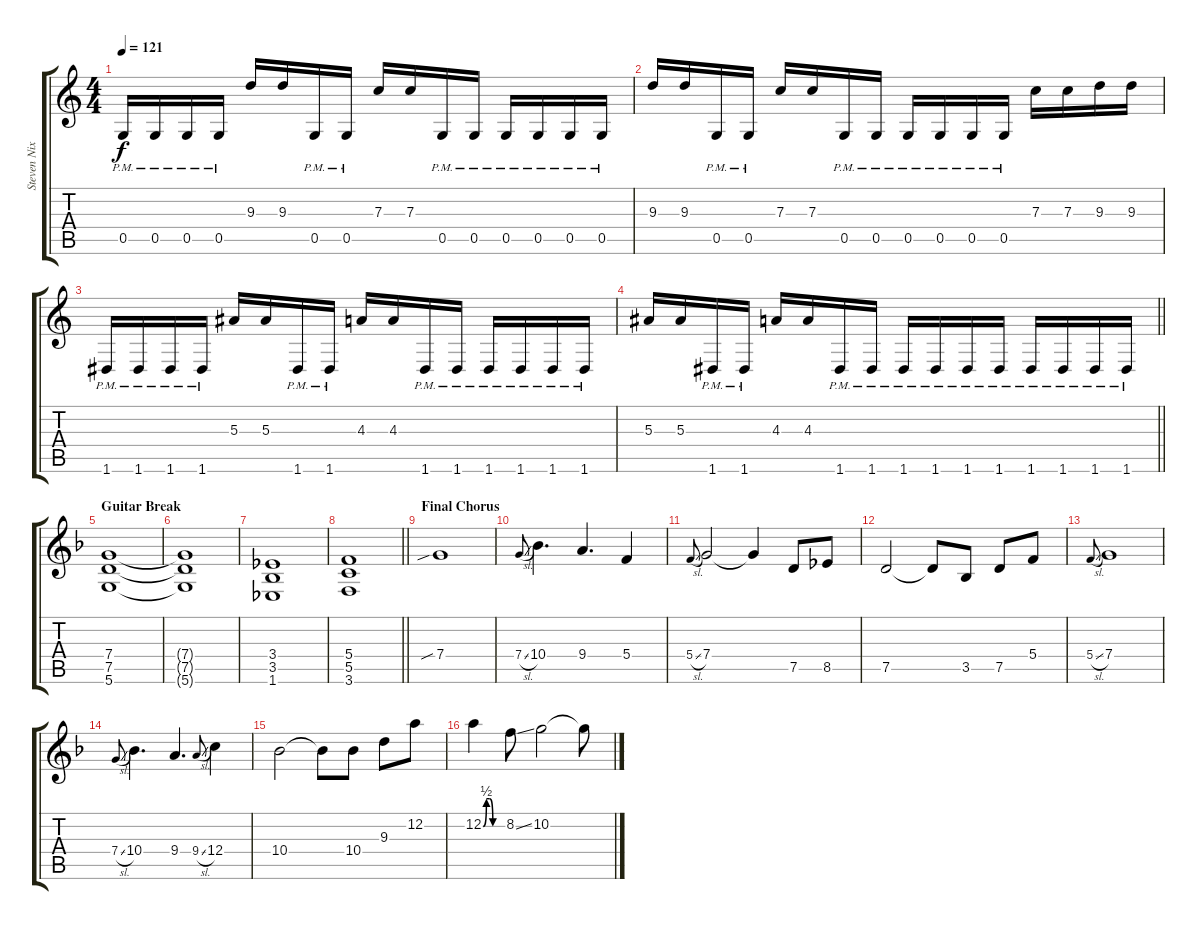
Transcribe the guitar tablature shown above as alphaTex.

\track ("Steven Nixon" "Steven Nix") {instrument distortionguitar}
\staff {score tabs}
\tuning (D4 A3 F3 C3 G2 D2) {hide}
\ts (4 4)
\tempo 121
\clef g2
\ks c
0.5{pm}.16{dy f} 0.5{pm}.16 0.5{pm}.16 0.5{pm}.16 9.3.16 9.3.16 0.5{pm}.16 0.5{pm}.16 7.3.16 7.3.16 0.5{pm}.16 0.5{pm}.16 0.5{pm}.16 0.5{pm}.16 0.5{pm}.16 0.5{pm}.16 |
9.3.16 9.3.16 0.5{pm}.16 0.5{pm}.16 7.3.16 7.3.16 0.5{pm}.16 0.5{pm}.16 0.5{pm}.16 0.5{pm}.16 0.5{pm}.16 0.5{pm}.16 7.3.16 7.3.16 9.3.16 9.3.16 |
1.6{pm}.16 1.6{pm}.16 1.6{pm}.16 1.6{pm}.16 5.3.16 5.3.16 1.6{pm}.16 1.6{pm}.16 4.3.16 4.3.16 1.6{pm}.16 1.6{pm}.16 1.6{pm}.16 1.6{pm}.16 1.6{pm}.16 1.6{pm}.16 |
\barLineRight lightlight
5.3.16 5.3.16 1.6{pm}.16 1.6{pm}.16 4.3.16 4.3.16 1.6{pm}.16 1.6{pm}.16 1.6{pm}.16 1.6{pm}.16 1.6{pm}.16 1.6{pm}.16 1.6{pm}.16 1.6{pm}.16 1.6{pm}.16 1.6{pm}.16 |
\section ("" "Guitar Break")
\ks f
(7.4 7.5 5.6).1 |
(7.4{t} 7.5{t} 5.6{t}).1 |
(3.4 3.5 1.6).1 |
\barLineRight lightlight
(5.4 5.5 3.6).1 |
\section ("" "Final Chorus")
7.4{sib}.1 |
7.4{sl}.8{gr onbeat} 10.4.4{d} 9.4.4{d} 5.4.4 |
5.4{sl}.8{gr onbeat} 7.4.2 7.4{t}.4 7.5.8 8.5.8 |
7.5.2 7.5{t}.8 3.5.8 7.5.8 5.4.8 |
5.4{sl}.8{gr onbeat} 7.4.1 |
7.4{sl}.8{gr onbeat} 10.4.4{d} 9.4.4{d} 9.4{sl}.8{gr onbeat} 12.4.4 |
10.4.2 10.4{t}.8 10.4.8 9.3.8 12.2.8 |
12.2{be (custom 0 0 10 2 20 2 30 0 60 0)}.4 8.2{ss}.8 10.2.2 10.2{t}.8
